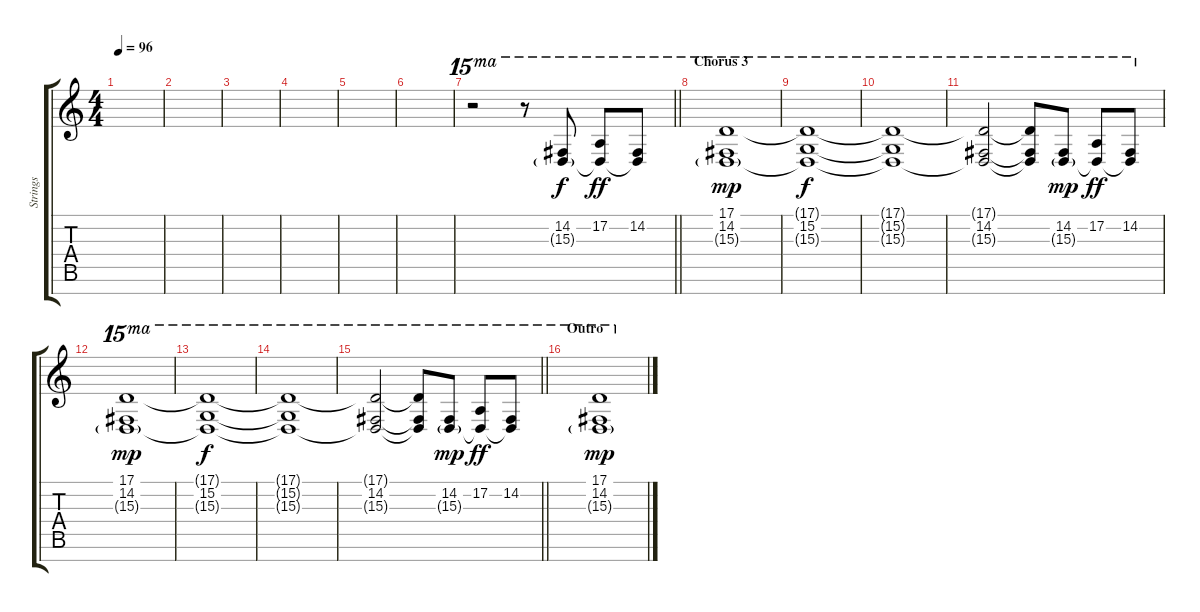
\track ("Strings" "Strings") {instrument stringensemble2}
\staff {score tabs}
\tuning (A4 E4 B3 G3 D3 A2 E2) {hide}
\ts (4 4)
\tempo 96
\clef g2
\ks c
|
|
|
|
|
|
\barLineRight lightlight
r.2{ot 15ma} r.8{ot 15ma} (14.2 15.3{g}).8{ot 15ma} (17.2 15.3{t}).8{ot 15ma dy ff} (14.2 15.3{t}).8{ot 15ma} |
\section ("" "Chorus 3")
(17.1 14.2 15.3{g}).1{ot 15ma dy mp} |
(17.1{t} 15.2 15.3{t}).1{ot 15ma dy f} |
(17.1{t} 15.2{t} 15.3{t}).1{ot 15ma} |
(17.1{t} 14.2 15.3{t}).2{ot 15ma} (17.1{t} 14.2{t} 15.3{t}).8{ot 15ma} (14.2 15.3{g}).8{ot 15ma dy mp} (17.2 15.3{t}).8{ot 15ma dy ff} (14.2 15.3{t}).8{ot 15ma} |
(17.1 14.2 15.3{g}).1{ot 15ma dy mp} |
(17.1{t} 15.2 15.3{t}).1{ot 15ma dy f} |
(17.1{t} 15.2{t} 15.3{t}).1{ot 15ma} |
\barLineRight lightlight
(17.1{t} 14.2 15.3{t}).2{ot 15ma} (17.1{t} 14.2{t} 15.3{t}).8{ot 15ma} (14.2 15.3{g}).8{ot 15ma dy mp} (17.2 15.3{t}).8{ot 15ma dy ff} (14.2 15.3{t}).8{ot 15ma} |
\section ("" "Outro")
(17.1 14.2 15.3{g}).1{ot 15ma dy mp}
